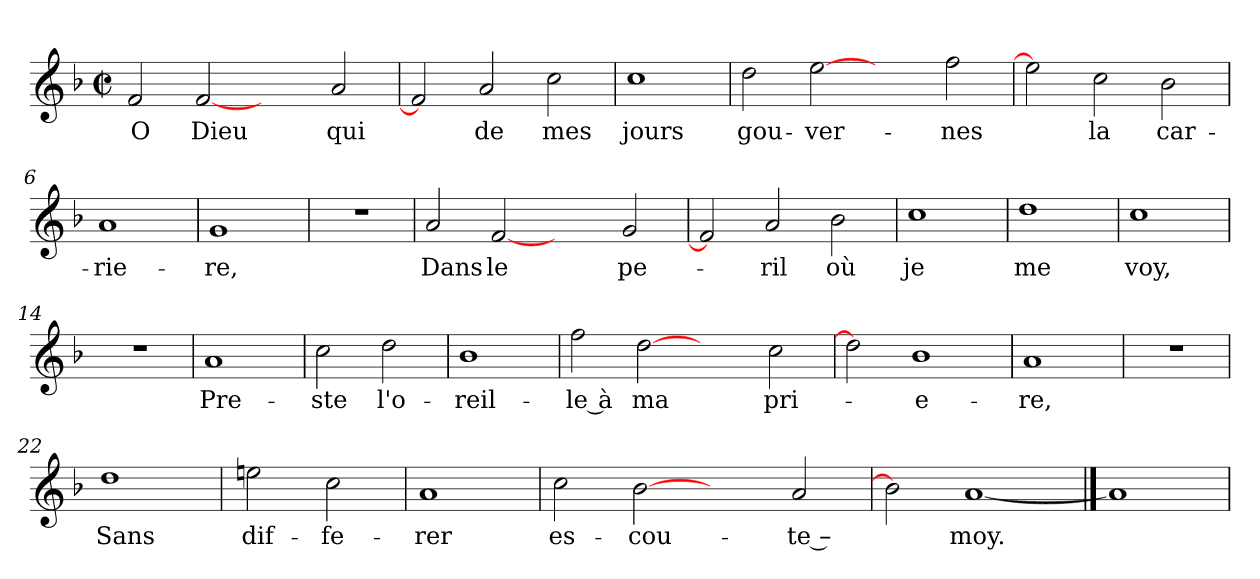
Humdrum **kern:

**kern	**text
*part1	*part1
*staff1	*staff1
*clefG2	*
*k[b-]	*
*F:	*
*M2/2	*
*met(c|)	*
=1	=1
2f/	O
[2f	Dieu
2ryy	.
2a/	qui
=2	=2
2f]	.
2a/	de
2cc\	mes
=3	=3
1cc	jours
=4	=4
2dd\	gou-
[2ee	-ver-
2ryy	.
2ff\	-nes
=5	=5
2ee]	.
2cc\	la
2b-\	car-
!!LO:LB:g=z
=6	=6
1a	-rie-
=7	=7
1g	-re,
=8	=8
1r	.
=9	=9
2a/	Dans
[2f	le
2ryy	.
2g/	pe-
=10	=10
2f]	.
2a/	-ril
2b-\	où
=11	=11
1cc	je
=12	=12
1dd	me
=13	=13
1cc	voy,
!!LO:LB:g=z
=14	=14
1r	.
=15	=15
1a	Pre-
=16	=16
2cc\	-ste
2dd\	l'o-
=17	=17
1b-	-reil-
=18	=18
2ff\	-le à
[2dd	ma
2ryy	.
2cc\	pri-
=19	=19
2dd]	.
1b-	-e-
=20	=20
1a	-re,
=21	=21
1r	.
!!LO:LB:g=z
=22	=22
1dd	Sans
=23	=23
2een\	dif-
2cc\	-fe-
=24	=24
1a	-rer
=25	=25
2cc\	es-
[2b-	-cou-
2ryy	.
2a/	-te –
=26	=26
2b-]	.
[1a	moy.
==27	==27
1a]	.
=	=
*-	*-
